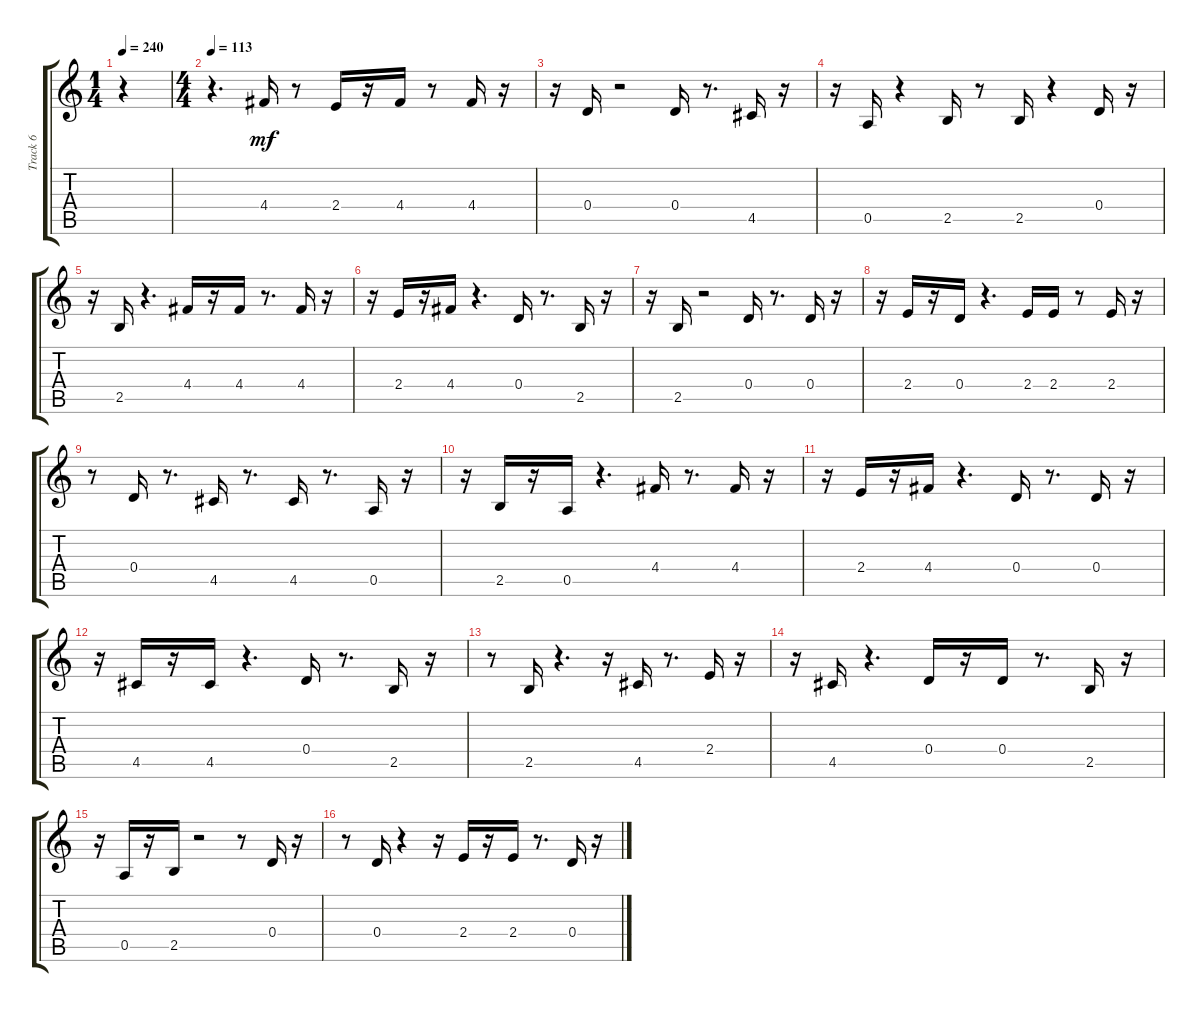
\track ("Track 6" "Track 6") {instrument electricguitarmuted}
\staff {score tabs}
\tuning (E4 B3 G3 D3 A2 E2) {hide}
\ts (1 4)
\tempo 240
\clef g2
\ks c
r.4{dy mf instrument electricguitarmuted} |
\ts (4 4)
\tempo 113
r.4{d} 4.4.16 r.8 2.4.16 r.16 4.4.16 r.8 4.4.16 r.16 |
r.16 0.4.16 r.2 0.4.16 r.8{d} 4.5.16 r.16 |
r.16 0.5.16 r.4 2.5.16 r.8 2.5.16 r.4 0.4.16 r.16 |
r.16 2.5.16 r.4{d} 4.4.16 r.16 4.4.16 r.8{d} 4.4.16 r.16 |
r.16 2.4.16 r.16 4.4.16 r.4{d} 0.4.16 r.8{d} 2.5.16 r.16 |
r.16 2.5.16 r.2 0.4.16 r.8{d} 0.4.16 r.16 |
r.16 2.4.16 r.16 0.4.16 r.4{d} 2.4.16 2.4.16 r.8 2.4.16 r.16 |
r.8 0.4.16 r.8{d} 4.5.16 r.8{d} 4.5.16 r.8{d} 0.5.16 r.16 |
r.16 2.5.16 r.16 0.5.16 r.4{d} 4.4.16 r.8{d} 4.4.16 r.16 |
r.16 2.4.16 r.16 4.4.16 r.4{d} 0.4.16 r.8{d} 0.4.16 r.16 |
r.16 4.5.16 r.16 4.5.16 r.4{d} 0.4.16 r.8{d} 2.5.16 r.16 |
r.8 2.5.16 r.4{d} r.16 4.5.16 r.8{d} 2.4.16 r.16 |
r.16 4.5.16 r.4{d} 0.4.16 r.16 0.4.16 r.8{d} 2.5.16 r.16 |
r.16 0.5.16 r.16 2.5.16 r.2 r.8 0.4.16 r.16 |
r.8 0.4.16 r.4 r.16 2.4.16 r.16 2.4.16 r.8{d} 0.4.16 r.16
